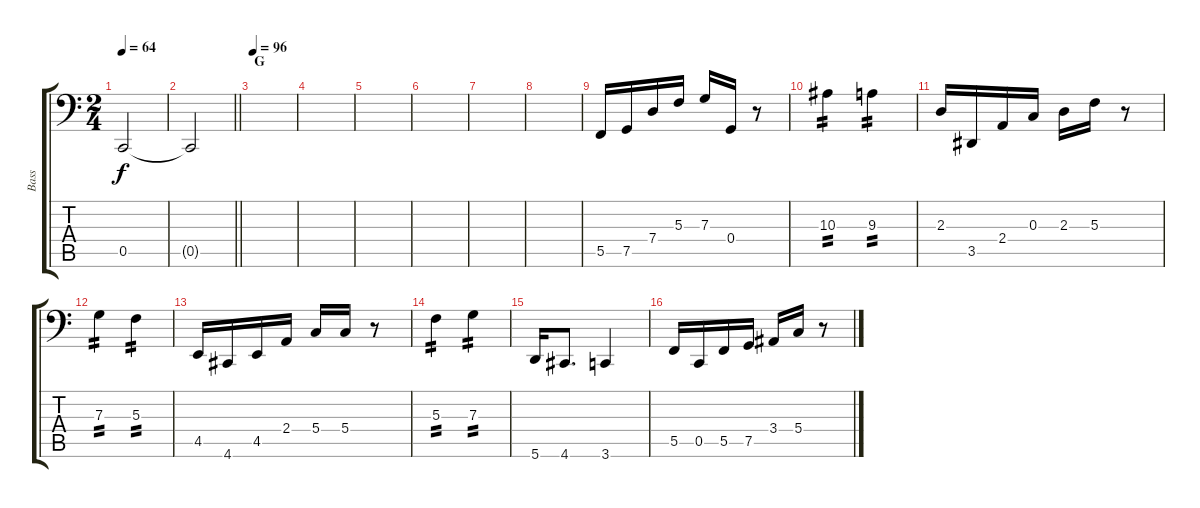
\track ("Bass" "Bass") {instrument electricbasspick}
\staff {score tabs}
\tuning (Bb2 F2 C2 G1 C1 A0) {hide}
\ts (2 4)
\tempo 64
\clef f4
\ks c
0.5{t}.2{dy f} |
\barLineRight lightlight
0.5{t}.2 |
\section ("" "G")
\tempo 96
|
|
|
|
|
|
5.5.16 7.5.16 7.4.16 5.3.16 7.3.16 0.4.16 r.8 |
10.3.4{tp 2} 9.3.4{tp 2} |
2.3.16 3.5.16 2.4.16 0.3.16 2.3.16 5.3.16 r.8 |
7.3.4{tp 2} 5.3.4{tp 2} |
4.5.16 4.6.16 4.5.16 2.4.16 5.4.16 5.4.16 r.8 |
5.3.4{tp 2} 7.3.4{tp 2} |
5.6.16 4.6.8{d} 3.6.4 |
5.5.16 0.5.16 5.5.16 7.5.16 3.4.16 5.4.16 r.8
